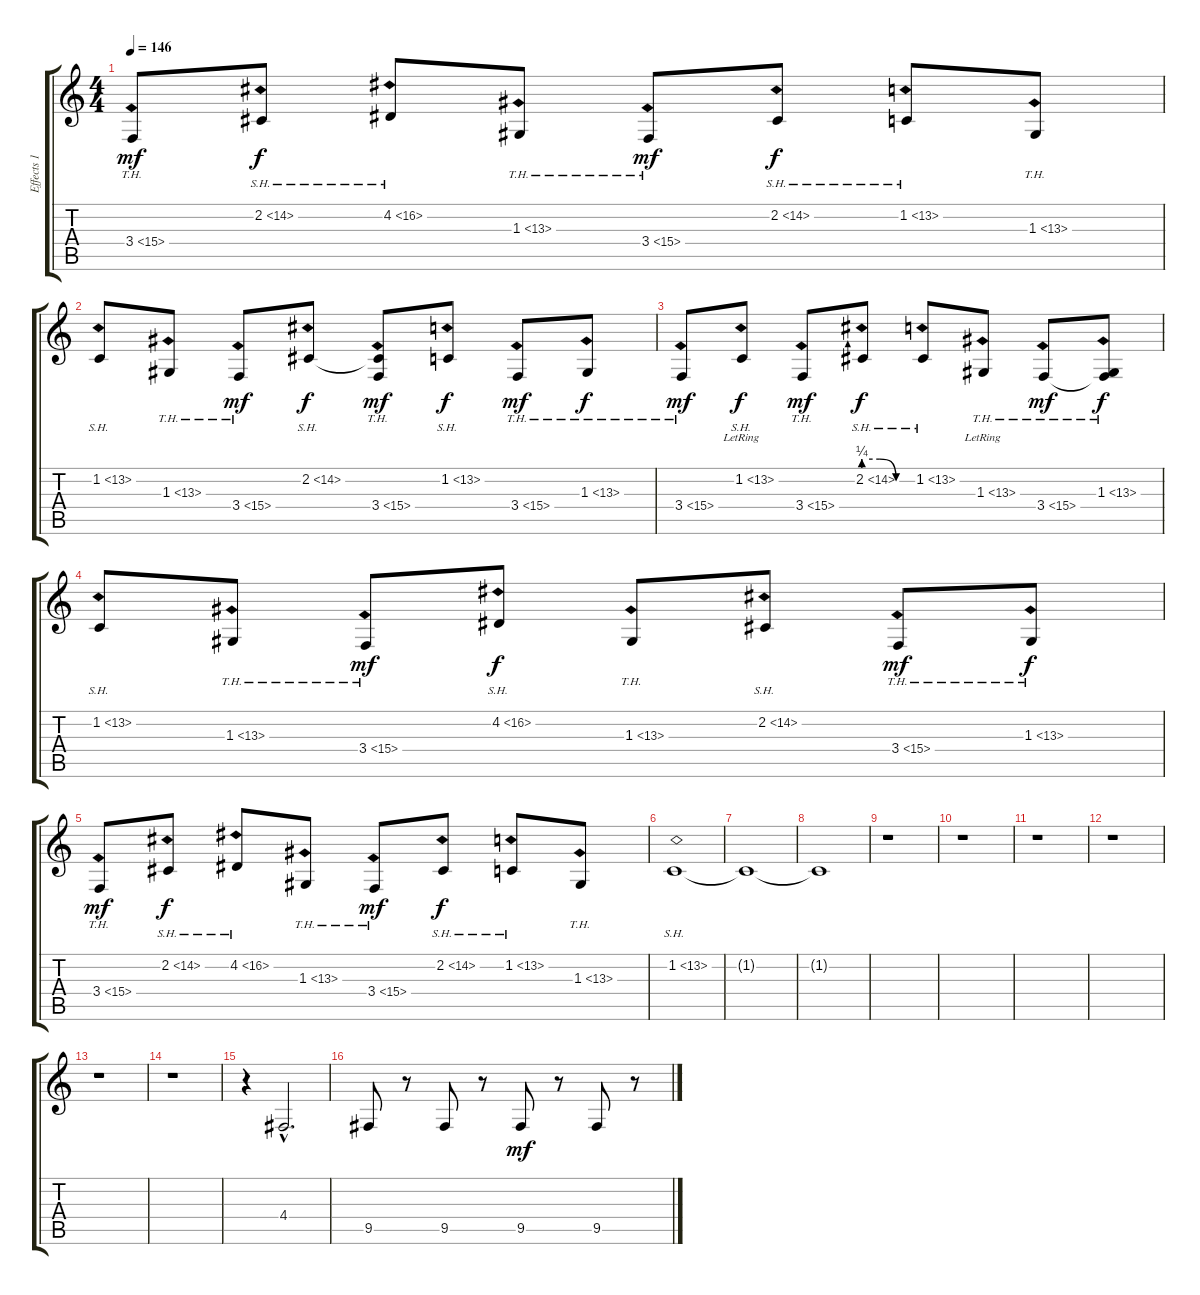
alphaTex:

\track ("Effects 1" "Effects 1") {instrument voiceoohs}
\staff {score tabs}
\tuning (E4 B3 G3 D3 A2 E2) {hide}
\ts (4 4)
\tempo 146
\clef g2
\ks c
3.4{th 12}.8{dy mf} 2.2{sh 12}.8{dy f} 4.2{sh 12}.8 1.3{th 12}.8 3.4{th 12}.8{dy mf} 2.2{sh 12}.8{dy f} 1.2{sh 12}.8 1.3{th 12}.8 |
1.2{sh 12}.8 1.3{th 12}.8 3.4{th 12}.8{dy mf} 2.2{sh 12}.8{dy f} (2.2{t} 3.4{th 12}).8{dy mf} 1.2{sh 12}.8{dy f} 3.4{th 12}.8{dy mf} 1.3{th 12}.8{dy f} |
3.4{th 12}.8{dy mf} 1.2{sh 12 lr}.8{dy f} 3.4{th 12}.8{dy mf} 2.2{be (custom 0 1 20 1 40 0 60 0) sh 12}.8{dy f} 1.2{sh 12}.8 1.3{th 12 lr}.8 3.4{th 12}.8{dy mf} (1.3{th 12} 3.4{t}).8{dy f} |
1.2{sh 12}.8 1.3{th 12}.8 3.4{th 12}.8{dy mf} 4.2{sh 12}.8{dy f} 1.3{th 12}.8 2.2{sh 12}.8 3.4{th 12}.8{dy mf} 1.3{th 12}.8{dy f} |
3.4{th 12}.8{dy mf} 2.2{sh 12}.8{dy f} 4.2{sh 12}.8 1.3{th 12}.8 3.4{th 12}.8{dy mf} 2.2{sh 12}.8{dy f} 1.2{sh 12}.8 1.3{th 12}.8 |
1.2{sh 12}.1{volume 1} |
1.2{t}.1 |
1.2{t}.1 |
r.1 |
r.1 |
r.1 |
r.1 |
r.1 |
r.1 |
r.4 4.4{hac}.2{d volume 14 instrument reversecymbal} |
9.5.8 r.8 9.5.8 r.8 9.5.8{dy mf} r.8 9.5.8 r.8
